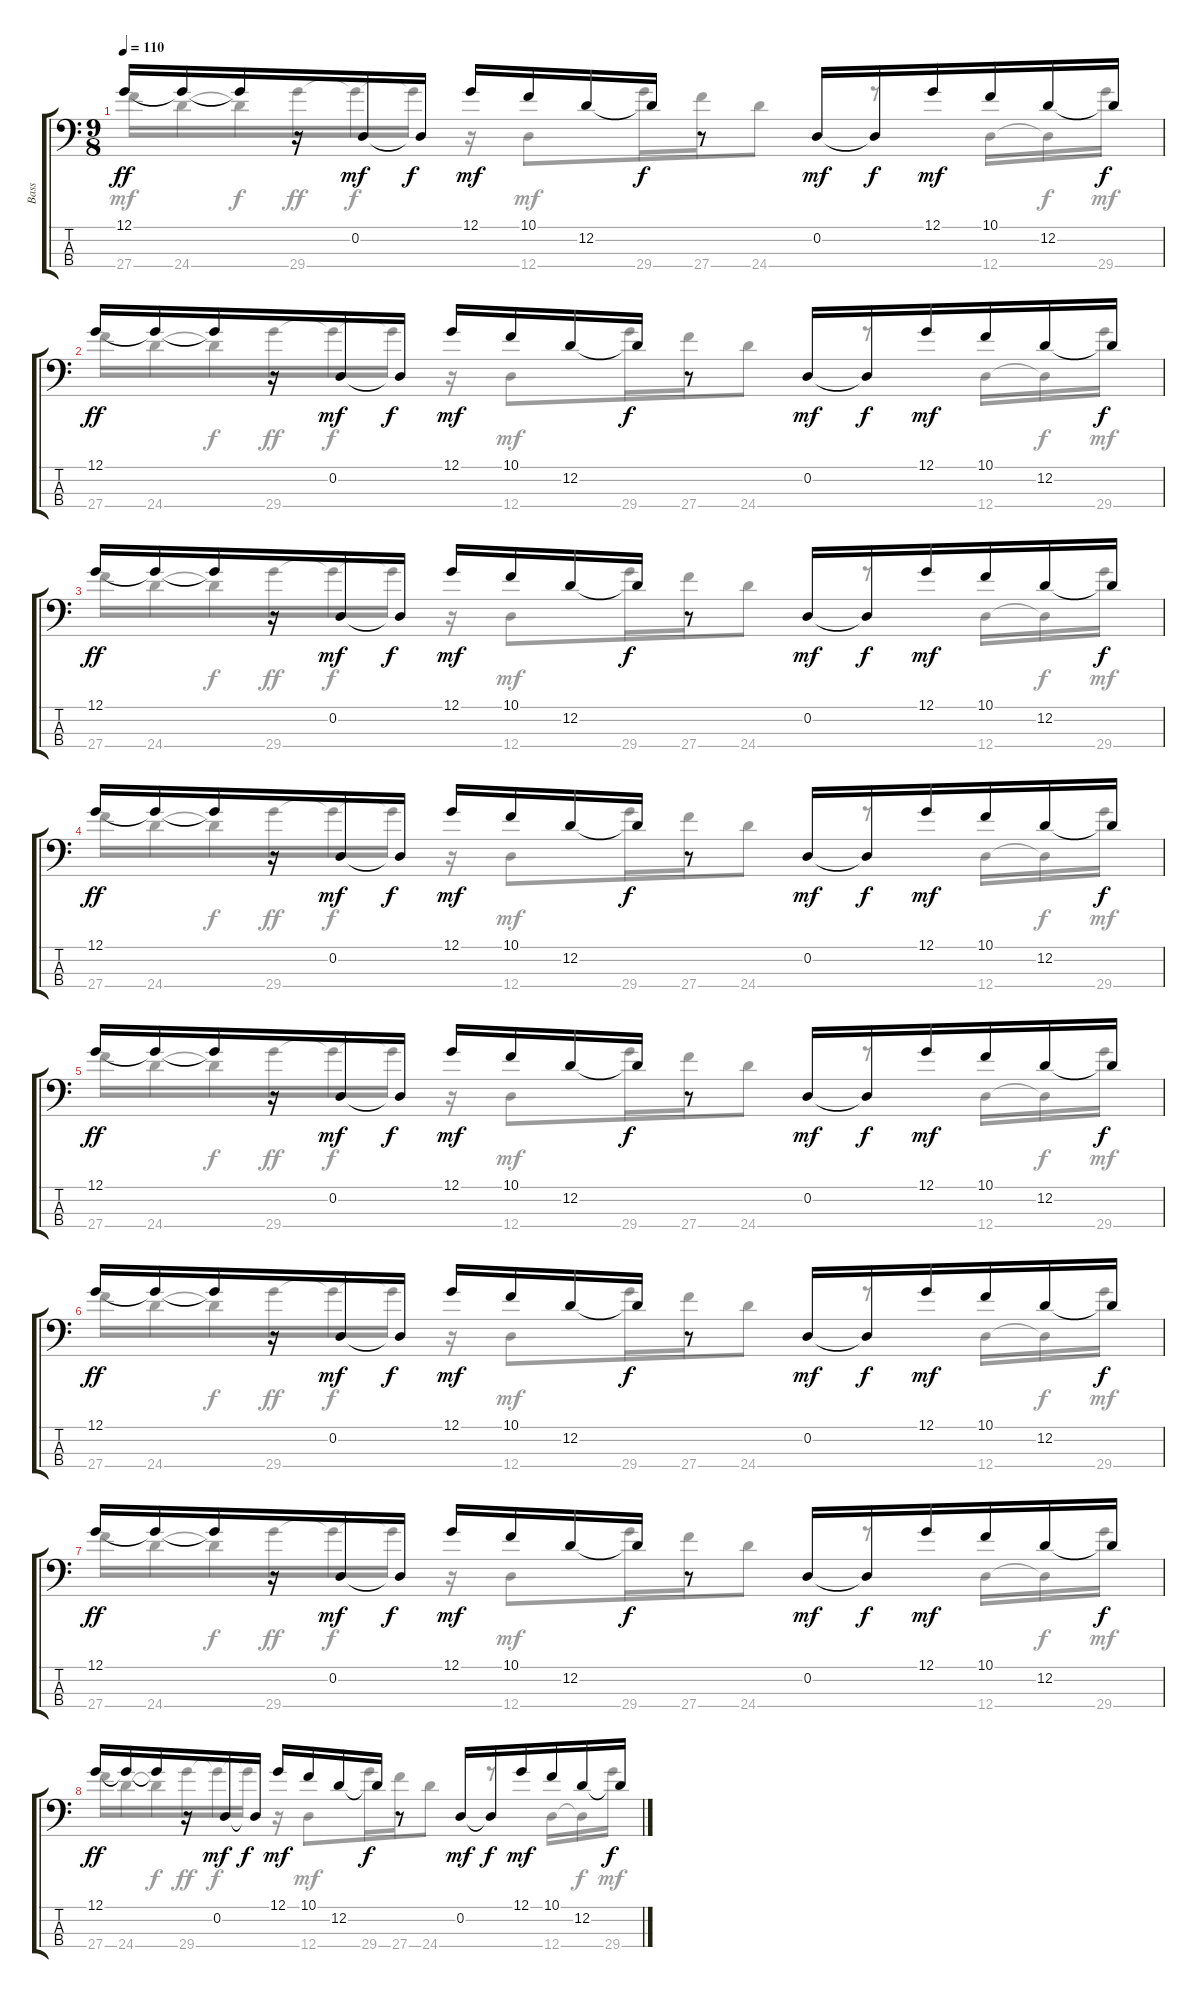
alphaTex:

\track ("Bass" "Bass") {instrument electricbassfinger}
\staff {score tabs}
\tuning (G2 D2 A1 D1) {hide}
\voice
\ts (9 8)
\tempo 110
\clef f4
\ks c
12.1.16{dy ff} 12.1{t}.16 12.1{t}.16 r.16 0.2.16{dy mf} 0.2{t}.16{dy f} 12.1.16{dy mf} 10.1.16 12.2.16 12.2{t}.16{dy f} r.8 0.2.16{dy mf} 0.2{t}.16{dy f} 12.1.16{dy mf} 10.1.16 12.2.16 12.2{t}.16{dy f} |
12.1.16{dy ff} 12.1{t}.16 12.1{t}.16 r.16 0.2.16{dy mf} 0.2{t}.16{dy f} 12.1.16{dy mf} 10.1.16 12.2.16 12.2{t}.16{dy f} r.8 0.2.16{dy mf} 0.2{t}.16{dy f} 12.1.16{dy mf} 10.1.16 12.2.16 12.2{t}.16{dy f} |
12.1.16{dy ff} 12.1{t}.16 12.1{t}.16 r.16 0.2.16{dy mf} 0.2{t}.16{dy f} 12.1.16{dy mf} 10.1.16 12.2.16 12.2{t}.16{dy f} r.8 0.2.16{dy mf} 0.2{t}.16{dy f} 12.1.16{dy mf} 10.1.16 12.2.16 12.2{t}.16{dy f} |
12.1.16{dy ff} 12.1{t}.16 12.1{t}.16 r.16 0.2.16{dy mf} 0.2{t}.16{dy f} 12.1.16{dy mf} 10.1.16 12.2.16 12.2{t}.16{dy f} r.8 0.2.16{dy mf} 0.2{t}.16{dy f} 12.1.16{dy mf} 10.1.16 12.2.16 12.2{t}.16{dy f} |
12.1.16{dy ff} 12.1{t}.16 12.1{t}.16 r.16 0.2.16{dy mf} 0.2{t}.16{dy f} 12.1.16{dy mf} 10.1.16 12.2.16 12.2{t}.16{dy f} r.8 0.2.16{dy mf} 0.2{t}.16{dy f} 12.1.16{dy mf} 10.1.16 12.2.16 12.2{t}.16{dy f} |
12.1.16{dy ff} 12.1{t}.16 12.1{t}.16 r.16 0.2.16{dy mf} 0.2{t}.16{dy f} 12.1.16{dy mf} 10.1.16 12.2.16 12.2{t}.16{dy f} r.8 0.2.16{dy mf} 0.2{t}.16{dy f} 12.1.16{dy mf} 10.1.16 12.2.16 12.2{t}.16{dy f} |
12.1.16{dy ff} 12.1{t}.16 12.1{t}.16 r.16 0.2.16{dy mf} 0.2{t}.16{dy f} 12.1.16{dy mf} 10.1.16 12.2.16 12.2{t}.16{dy f} r.8 0.2.16{dy mf} 0.2{t}.16{dy f} 12.1.16{dy mf} 10.1.16 12.2.16 12.2{t}.16{dy f} |
12.1.16{dy ff} 12.1{t}.16 12.1{t}.16 r.16 0.2.16{dy mf} 0.2{t}.16{dy f} 12.1.16{dy mf} 10.1.16 12.2.16 12.2{t}.16{dy f} r.8 0.2.16{dy mf} 0.2{t}.16{dy f} 12.1.16{dy mf} 10.1.16 12.2.16 12.2{t}.16{dy f}
\voice
\clef f4
\ottava regular
\simile none
\ks c
27.4.16{dy mf} 24.4.16 24.4{t}.16{dy f} 29.4.16{dy ff} 29.4{t}.16{dy f} 29.4{t}.16 r.16 12.4.8{dy mf} 29.4.16 27.4.16 24.4.8 r.8 12.4.16 12.4{t}.16{dy f} 29.4.16{dy mf} |
27.4.16 24.4.16 24.4{t}.16{dy f} 29.4.16{dy ff} 29.4{t}.16{dy f} 29.4{t}.16 r.16 12.4.8{dy mf} 29.4.16 27.4.16 24.4.8 r.8 12.4.16 12.4{t}.16{dy f} 29.4.16{dy mf} |
27.4.16 24.4.16 24.4{t}.16{dy f} 29.4.16{dy ff} 29.4{t}.16{dy f} 29.4{t}.16 r.16 12.4.8{dy mf} 29.4.16 27.4.16 24.4.8 r.8 12.4.16 12.4{t}.16{dy f} 29.4.16{dy mf} |
27.4.16 24.4.16 24.4{t}.16{dy f} 29.4.16{dy ff} 29.4{t}.16{dy f} 29.4{t}.16 r.16 12.4.8{dy mf} 29.4.16 27.4.16 24.4.8 r.8 12.4.16 12.4{t}.16{dy f} 29.4.16{dy mf} |
27.4.16 24.4.16 24.4{t}.16{dy f} 29.4.16{dy ff} 29.4{t}.16{dy f} 29.4{t}.16 r.16 12.4.8{dy mf} 29.4.16 27.4.16 24.4.8 r.8 12.4.16 12.4{t}.16{dy f} 29.4.16{dy mf} |
27.4.16 24.4.16 24.4{t}.16{dy f} 29.4.16{dy ff} 29.4{t}.16{dy f} 29.4{t}.16 r.16 12.4.8{dy mf} 29.4.16 27.4.16 24.4.8 r.8 12.4.16 12.4{t}.16{dy f} 29.4.16{dy mf} |
27.4.16 24.4.16 24.4{t}.16{dy f} 29.4.16{dy ff} 29.4{t}.16{dy f} 29.4{t}.16 r.16 12.4.8{dy mf} 29.4.16 27.4.16 24.4.8 r.8 12.4.16 12.4{t}.16{dy f} 29.4.16{dy mf} |
27.4.16 24.4.16 24.4{t}.16{dy f} 29.4.16{dy ff} 29.4{t}.16{dy f} 29.4{t}.16 r.16 12.4.8{dy mf} 29.4.16 27.4.16 24.4.8 r.8 12.4.16 12.4{t}.16{dy f} 29.4.16{dy mf}
